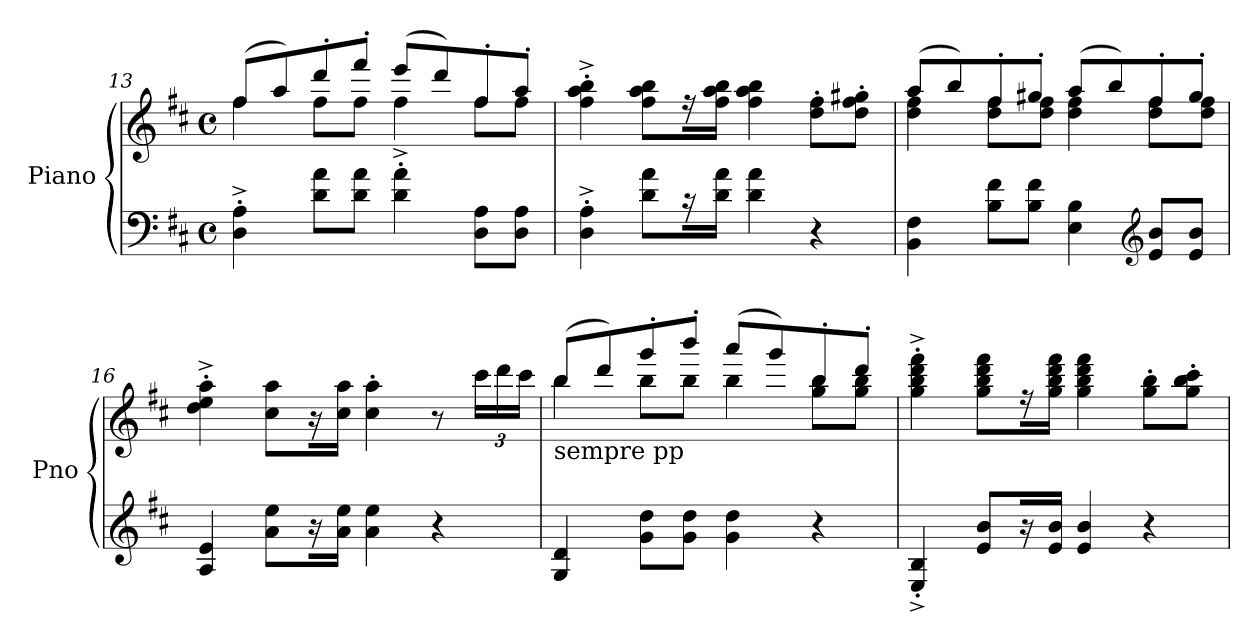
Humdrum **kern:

**kern	**kern
*part1	*part1
*staff2	*staff1
*I"Piano	*
*I'Pno	*
*clefF4	*clefG2
*k[f#c#]	*k[f#c#]
*D:	*D:
*M4/4	*M4/4
*met(c)	*met(c)
=13	=13
*	*^
4D\'^ 4A\'^	(8ff#/L	4ff#\
.	8aa/)	.
8d\ 8a\L	8ddd'/	8ff#\L
8d\ 8a\J	8fff#'/J	8ff#\J
4d\'^ 4a\'^	(8eee/L	4ff#\
.	8ddd/)	.
8D\ 8A\L	8ff#'/	8ff#\L
8D\ 8A\J	8aa'/J	8ff#\J
=14	=14	=14
*^	*	*
4D\'^ 4A\'^	4ryy	4ff#\'^ 4aa\'^ 4bb\'^	4ryy
8ryy	8d\ 8a\L	8ryy	8ff#\ 8aa\ 8bb\L
16rc	16ryy	16rff	16ryy
16ryy	16d\ 16a\Jk	16ryy	16ff#\ 16aa\ 16bb\Jk
4d\ 4a\	2ryy	4ff#\ 4aa\ 4bb\	2ryy
4r	.	8dd\' 8ff#\'L	.
.	.	8dd\' 8ff#\' 8gg#X\'J	.
*v	*v	*	*
=15	=15	=15
4BB\ 4F#\	(8aa/L	4dd\ 4ff#\
.	8bb/)	.
8B\ 8f#\L	8ff#'/	8dd\ 8ff#\L
8B\ 8f#\J	8gg#X'/J	8dd\ 8ff#\J
4E\ 4B\	(8aa/L	4dd\ 4ff#\
.	8bb/)	.
*clefG2	*	*
8e/ 8b/L	8ff#'/	8dd\ 8ff#\L
8e/ 8b/J	8gg#'/J	8dd\ 8ff#\J
!!LO:LB:g=z	!!
=16	=16	=16
*^	*	*
4A/ 4e/	4ryy	4dd\'^ 4ee\'^ 4aa\'^	4ryy
8ryy	8a\ 8ee\L	8ryy	8cc#\ 8aa\L
16r	16ryy	16r	16ryy
16ryy	16a\ 16ee\Jk	16ryy	16cc#\ 16aa\Jk
4a\ 4ee\	2ryy	4cc#\' 4aa\'	2ryy
4r	.	8r	.
*	*	*Xbrackettup	*
.	.	24ccc#\LL	.
.	.	24ddd\	.
.	.	24ccc#\JJ	.
*v	*v	*	*
=17	=17	=17
!	!LO:TX:b:t=sempre pp	!
4G/ 4d/	(8bb/L	4bb\
.	8ddd/)	.
8g\ 8dd\L	8ggg'/	8bb\L
8g\ 8dd\J	8bbb'/J	8bb\J
4g\ 4dd\	(8aaa/L	4bb\
.	8ggg/)	.
4r	8bb'/	8gg\ 8bb\L
.	8ddd'/J	8gg\ 8bb\J
=18	=18	=18
*^	*	*
4E/'^ 4B/'^	4ryy	4gg\'^ 4bb\'^ 4ddd\'^ 4fff#\'^	4ryy
8ryy	8e/ 8b/L	8ryy	8gg\ 8bb\ 8ddd\ 8fff#\L
16r	16ryy	16rff	16ryy
16ryy	16e/ 16b/Jk	16ryy	16gg\ 16bb\ 16ddd\ 16fff#\Jk
4e/ 4b/	2ryy	4gg\ 4bb\ 4ddd\ 4fff#\	2ryy
4r	.	8gg\' 8bb\'L	.
.	.	8gg\' 8bb\' 8ccc#\'J	.
*v	*v	*	*
*	*v	*v
=	=
*-	*-
